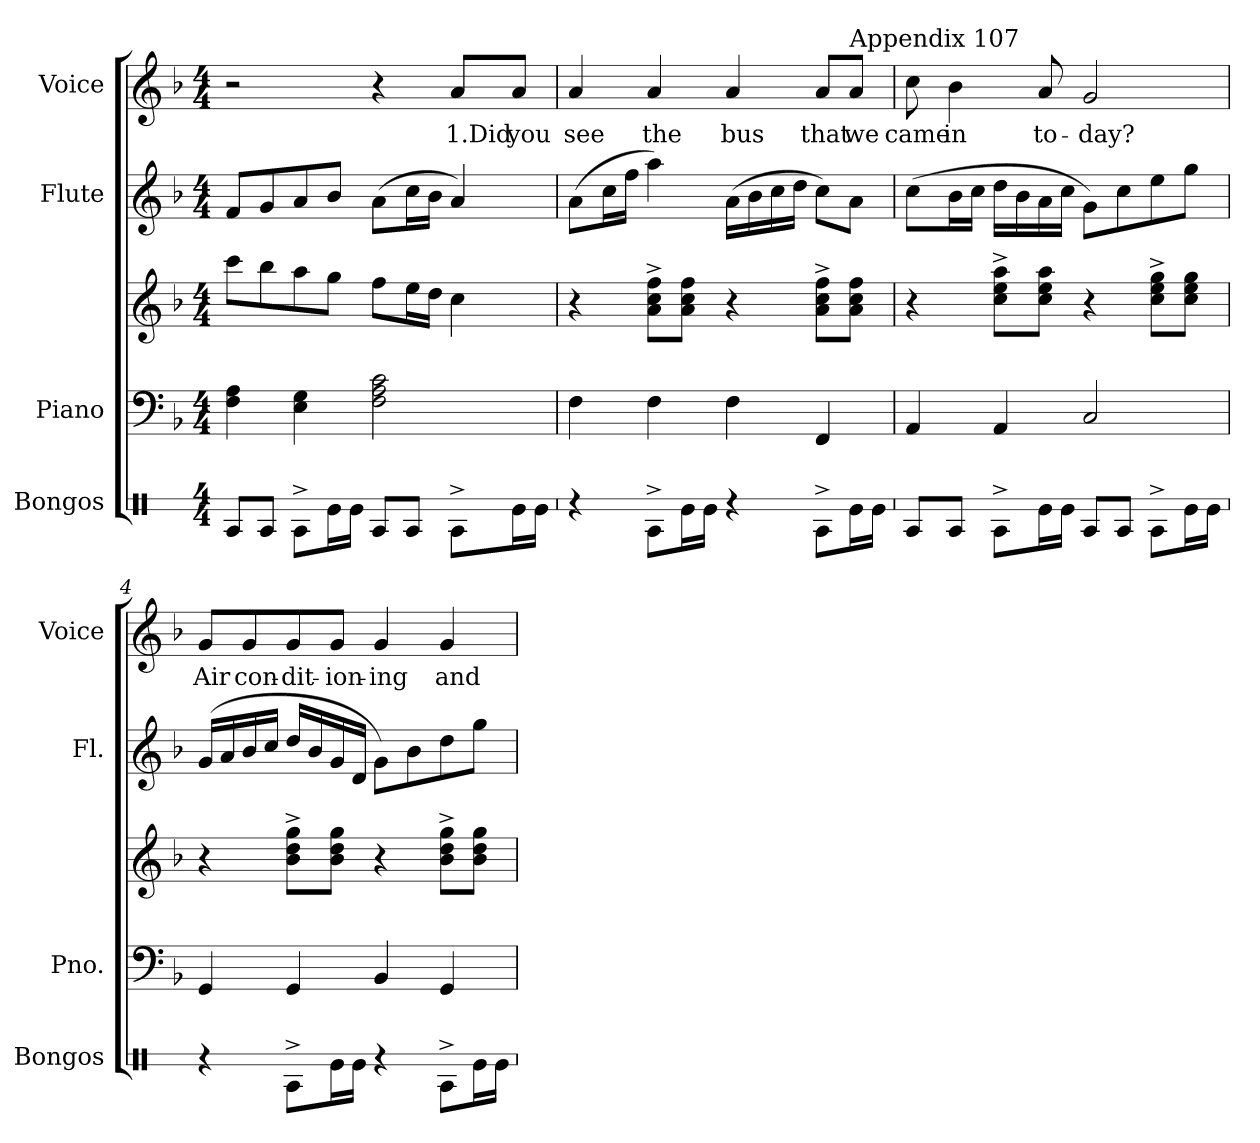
**kern	**kern	**kern	**kern	**kern	**text
*part4	*part3	*part3	*part2	*part1	*part1
*staff5	*staff4	*staff3	*staff2	*staff1	*staff1
*I"Bongos	*I"Piano	*	*I"Flute	*I"Voice	*
*I'Bongos	*I'Pno.	*	*I'Fl.	*I'Voice	*
!!LO:PB:g=z
*stria2	*	*	*	*	*
*clefX	*clefF4	*clefG2	*clefG2	*clefG2	*
*k[]	*k[b-]	*k[b-]	*k[b-]	*k[b-]	*
*C:	*F:	*F:	*F:	*F:	*
*M4/4	*M4/4	*M4/4	*M4/4	*M4/4	*
*MM120	*MM120	*MM120	*MM120	*MM120	*
=1	=1	=1	=1	=1	=1
8RAi/L	4Fi\ 4Ai	8ccci\L	8fi/L	2r	.
8RAi/J	.	8bb-i\	8gi/	.	.
8RA^i\L	4Ei\ 4Gi	8aai\	8ai/	.	.
16Rei\L	.	8ggi\J	8b-i/J	.	.
16Rei\JJ	.	.	.	.	.
8RAi/L	2Fi\ 2Ai 2ci	8ffi\L	(8ai\L	4r	.
8RAi/J	.	16eei\L	16cci\L	.	.
.	.	16ddi\JJ	16b-i\JJ	.	.
!	!	!	!	!	!LO:LY:b:color=#000000
8RA^i\L	.	4cci\	4ai/)	8ai/L	1.Did
!	!	!	!	!	!LO:LY:b:color=#000000
16Rei\L	.	.	.	8ai/J	you
16Rei\JJ	.	.	.	.	.
=2	=2	=2	=2	=2	=2
!	!	!	!	!	!LO:LY:b:color=#000000
4r	4Fi\	4r	(8ai\L	4ai/	see
.	.	.	16cci\L	.	.
.	.	.	16ffi\JJ	.	.
!	!	!	!	!	!LO:LY:b:color=#000000
8RA^i\L	4Fi\	8ai\^ 8cci^ 8ffi^L	4aai\)	4ai/	the
16Rei\L	.	8ai\ 8cci 8ffiJ	.	.	.
16Rei\JJ	.	.	.	.	.
!	!	!	!	!	!LO:LY:b:color=#000000
4r	4Fi\	4r	(16ai\LL	4ai/	bus
.	.	.	16b-i\	.	.
.	.	.	16cci\	.	.
.	.	.	16ddi\JJ	.	.
!	!	!	!	!	!LO:LY:b:color=#000000
8RA^i\L	4FFi/	8ai\^ 8cci^ 8ffi^L	8cci\L)	8ai/L	that
!	!	!	!	!LO:TX:a:t=Appendix 107	!
!	!	!	!	!	!LO:LY:b:color=#000000
16Rei\L	.	8ai\ 8cci 8ffiJ	8ai\J	8ai/J	we
16Rei\JJ	.	.	.	.	.
=3	=3	=3	=3	=3	=3
!	!	!	!	!	!LO:LY:b:color=#000000
8RAi/L	4AAi/	4r	(8cci\L	8cci\	came
!	!	!	!	!	!LO:LY:b:color=#000000
8RAi/J	.	.	16b-i\L	4b-i\	in
.	.	.	16cci\JJ	.	.
8RA^i\L	4AAi/	8cci\^ 8eei^ 8aai^L	16ddi\LL	.	.
.	.	.	16b-i\	.	.
!	!	!	!	!	!LO:LY:b:color=#000000
16Rei\L	.	8cci\ 8eei 8aaiJ	16ai\	8ai/	to-
16Rei\JJ	.	.	16cci\JJ	.	.
!	!	!	!	!	!LO:LY:b:color=#000000
8RAi/L	2Ci/	4r	8gi\L)	2gi/	-day?
8RAi/J	.	.	8cci\	.	.
8RA^i\L	.	8cci\^ 8eei^ 8ggi^L	8eei\	.	.
16Rei\L	.	8cci\ 8eei 8ggiJ	8ggi\J	.	.
16Rei\JJ	.	.	.	.	.
=4	=4	=4	=4	=4	=4
!	!	!	!	!	!LO:LY:b:color=#000000
4r	4GGi/	4r	(16gi/LL	8gi/L	Air
.	.	.	16ai/	.	.
!	!	!	!	!	!LO:LY:b:color=#000000
.	.	.	16b-i/	8gi/	con-
.	.	.	16cci/JJ	.	.
!	!	!	!	!	!LO:LY:b:color=#000000
8RA^i\L	4GGi/	8b-i\^ 8ddi^ 8ggi^L	16ddi/LL	8gi/	-dit-
.	.	.	16b-i/	.	.
!	!	!	!	!	!LO:LY:b:color=#000000
16Rei\L	.	8b-i\ 8ddi 8ggiJ	16gi/	8gi/J	-ion-
16Rei\JJ	.	.	16di/JJ	.	.
!	!	!	!	!	!LO:LY:b:color=#000000
4r	4BB-i/	4r	8gi\L)	4gi/	-ing
.	.	.	8b-i\	.	.
!	!	!	!	!	!LO:LY:b:color=#000000
8RA^i\L	4GGi/	8b-i\^ 8ddi^ 8ggi^L	8ddi\	4gi/	and
16Rei\L	.	8b-i\ 8ddi 8ggiJ	8ggi\J	.	.
16Rei\JJ	.	.	.	.	.
=	=	=	=	=	=
*-	*-	*-	*-	*-	*-
